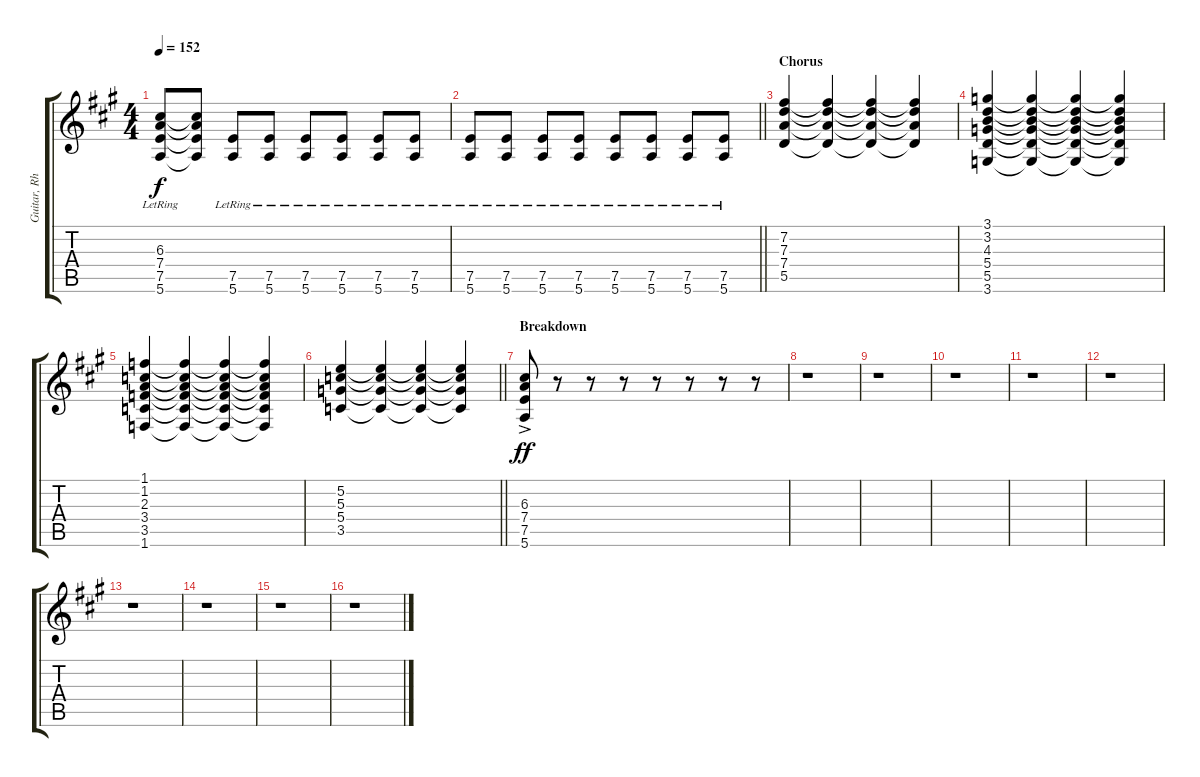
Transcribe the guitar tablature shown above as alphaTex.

\track ("Guitar, Rhythm" "Guitar, Rh") {instrument overdrivenguitar}
\staff {score tabs}
\tuning (E4 B3 G3 D3 A2 E2) {hide}
\ts (4 4)
\tempo 152
\clef g2
\ks a
(6.3{lr} 7.4{lr} 7.5{lr} 5.6{lr}).8{dy f} (6.3{t} 7.4{t} 7.5{t} 5.6{t}).8 (7.5{lr} 5.6{lr}).8 (7.5{lr} 5.6{lr}).8 (7.5{lr} 5.6{lr}).8 (7.5{lr} 5.6{lr}).8 (7.5{lr} 5.6{lr}).8 (7.5{lr} 5.6{lr}).8 |
\barLineRight lightlight
(7.5{lr} 5.6{lr}).8 (7.5{lr} 5.6{lr}).8 (7.5{lr} 5.6{lr}).8 (7.5{lr} 5.6{lr}).8 (7.5{lr} 5.6{lr}).8 (7.5{lr} 5.6{lr}).8 (7.5{lr} 5.6{lr}).8 (7.5{lr} 5.6{lr}).8 |
\section ("" "Chorus")
(7.2 7.3 7.4 5.5).4 (7.2{t} 7.3{t} 7.4{t} 5.5{t}).4 (7.2{t} 7.3{t} 7.4{t} 5.5{t}).4 (7.2{t} 7.3{t} 7.4{t} 5.5{t}).4 |
(3.1 3.2 4.3 5.4 5.5 3.6).4 (3.1{t} 3.2{t} 4.3{t} 5.4{t} 5.5{t} 3.6{t}).4 (3.1{t} 3.2{t} 4.3{t} 5.4{t} 5.5{t} 3.6{t}).4 (3.1{t} 3.2{t} 4.3{t} 5.4{t} 5.5{t} 3.6{t}).4 |
(1.1 1.2 2.3 3.4 3.5 1.6).4 (1.1{t} 1.2{t} 2.3{t} 3.4{t} 3.5{t} 1.6{t}).4 (1.1{t} 1.2{t} 2.3{t} 3.4{t} 3.5{t} 1.6{t}).4 (1.1{t} 1.2{t} 2.3{t} 3.4{t} 3.5{t} 1.6{t}).4 |
\barLineRight lightlight
(5.2 5.3 5.4 3.5).4 (5.2{t} 5.3{t} 5.4{t} 3.5{t}).4 (5.2{t} 5.3{t} 5.4{t} 3.5{t}).4 (5.2{t} 5.3{t} 5.4{t} 3.5{t}).4 |
\section ("" "Breakdown")
(6.3{ac} 7.4{ac} 7.5{ac} 5.6{ac}).8{dy ff} r.8 r.8 r.8 r.8 r.8 r.8 r.8 |
r.1 |
r.1 |
r.1 |
r.1 |
r.1 |
r.1 |
r.1 |
r.1 |
r.1
